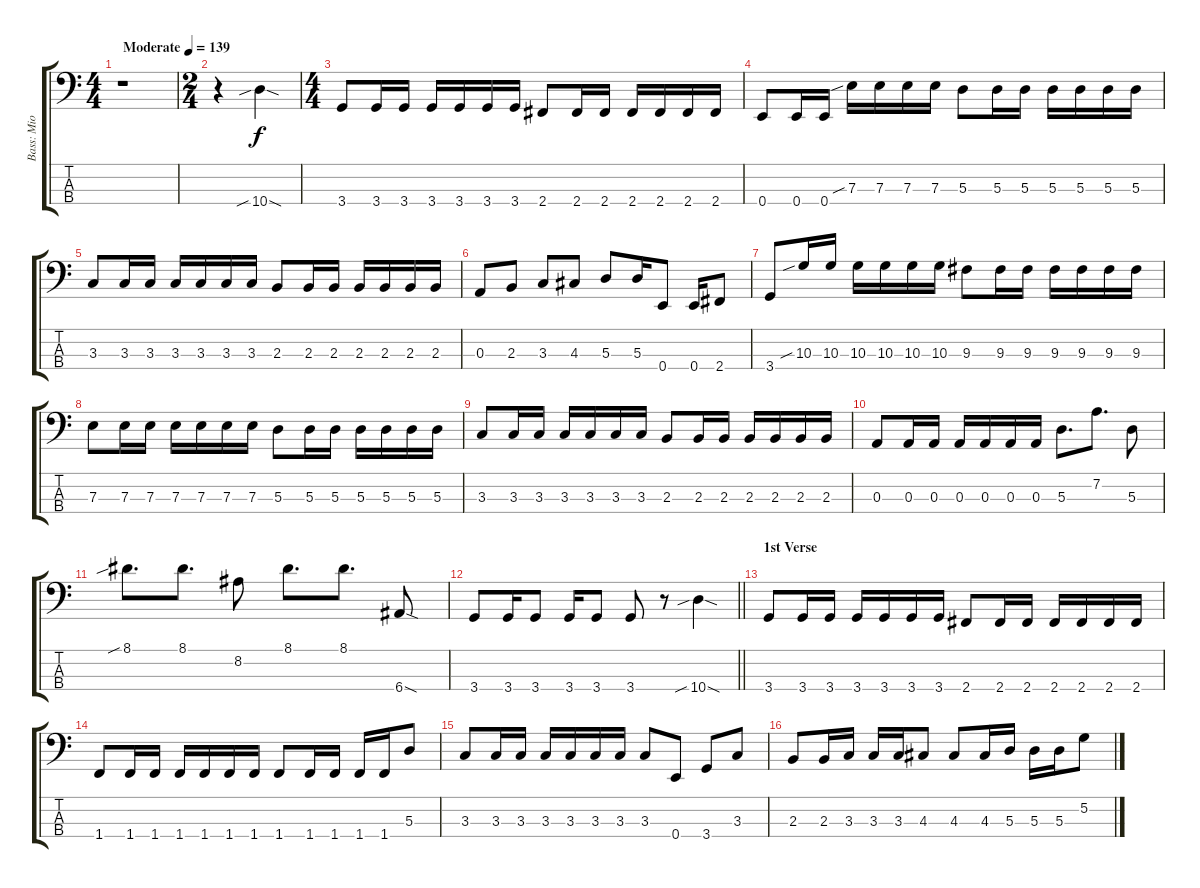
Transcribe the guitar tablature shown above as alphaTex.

\track ("Bass: Mio Akiyama" "Bass: Mio ") {instrument electricbassfinger}
\staff {score tabs}
\tuning (G2 D2 A1 E1) {hide}
\ts (4 4)
\section ("" "")
\tempo (139 "Moderate")
\clef f4
\ks c
r.1{dy f instrument electricbassfinger} |
\ts (2 4)
r.4 10.4{sib sod}.4 |
\ts (4 4)
3.4.8 3.4.16 3.4.16 3.4.16 3.4.16 3.4.16 3.4.16 2.4.8 2.4.16 2.4.16 2.4.16 2.4.16 2.4.16 2.4.16 |
0.4.8 0.4.16 0.4.16 7.3{sib}.16 7.3.16 7.3.16 7.3.16 5.3.8 5.3.16 5.3.16 5.3.16 5.3.16 5.3.16 5.3.16 |
3.3.8 3.3.16 3.3.16 3.3.16 3.3.16 3.3.16 3.3.16 2.3.8 2.3.16 2.3.16 2.3.16 2.3.16 2.3.16 2.3.16 |
0.3.8 2.3.8 3.3.8 4.3.8 5.3.8 5.3.16 0.4.8 0.4.16 2.4.8 |
3.4.8 10.3{sib}.16 10.3.16 10.3.16 10.3.16 10.3.16 10.3.16 9.3.8 9.3.16 9.3.16 9.3.16 9.3.16 9.3.16 9.3.16 |
7.3.8 7.3.16 7.3.16 7.3.16 7.3.16 7.3.16 7.3.16 5.3.8 5.3.16 5.3.16 5.3.16 5.3.16 5.3.16 5.3.16 |
3.3.8 3.3.16 3.3.16 3.3.16 3.3.16 3.3.16 3.3.16 2.3.8 2.3.16 2.3.16 2.3.16 2.3.16 2.3.16 2.3.16 |
0.3.8 0.3.16 0.3.16 0.3.16 0.3.16 0.3.16 0.3.16 5.3.8{d} 7.2.8{d} 5.3.8 |
8.1{sib}.8{d} 8.1.8{d} 8.2.8 8.1.8{d} 8.1.8{d} 6.4{sod}.8 |
\barLineRight lightlight
3.4.8 3.4.16 3.4.8 3.4.16 3.4.8 3.4.8 r.8 10.4{sib sod}.4 |
\section ("" "1st Verse")
3.4.8 3.4.16 3.4.16 3.4.16 3.4.16 3.4.16 3.4.16 2.4.8 2.4.16 2.4.16 2.4.16 2.4.16 2.4.16 2.4.16 |
1.4.8 1.4.16 1.4.16 1.4.16 1.4.16 1.4.16 1.4.16 1.4.8 1.4.16 1.4.16 1.4.16 1.4.16 5.3.8 |
3.3.8 3.3.16 3.3.16 3.3.16 3.3.16 3.3.16 3.3.16 3.3.8 0.4.8 3.4.8 3.3.8 |
2.3.8 2.3.16 3.3.16 3.3.16 3.3.16 4.3.8 4.3.8 4.3.16 5.3.16 5.3.16 5.3.16 5.2.8
